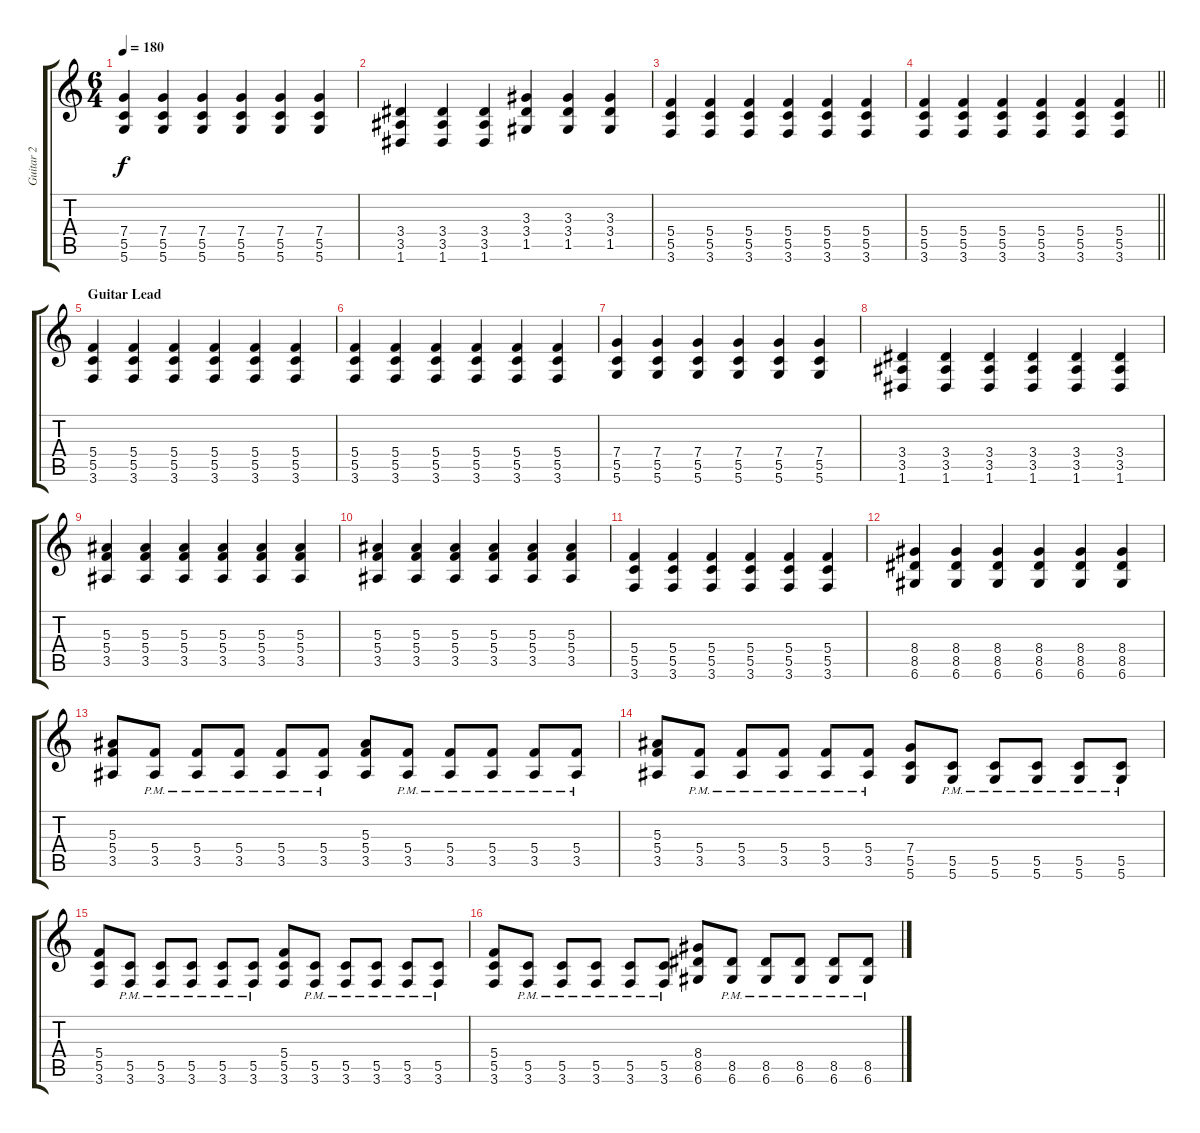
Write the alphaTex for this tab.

\track ("Guitar 2" "Guitar 2") {instrument distortionguitar}
\staff {score tabs}
\tuning (D4 A3 F3 C3 G2 D2) {hide}
\ts (6 4)
\tempo 180
\clef g2
\ks c
(7.4 5.5 5.6).4{dy f} (7.4 5.5 5.6).4 (7.4 5.5 5.6).4 (7.4 5.5 5.6).4 (7.4 5.5 5.6).4 (7.4 5.5 5.6).4 |
(3.4 3.5 1.6).4 (3.4 3.5 1.6).4 (3.4 3.5 1.6).4 (3.3 3.4 1.5).4 (3.3 3.4 1.5).4 (3.3 3.4 1.5).4 |
(5.4 5.5 3.6).4 (5.4 5.5 3.6).4 (5.4 5.5 3.6).4 (5.4 5.5 3.6).4 (5.4 5.5 3.6).4 (5.4 5.5 3.6).4 |
\barLineRight lightlight
(5.4 5.5 3.6).4 (5.4 5.5 3.6).4 (5.4 5.5 3.6).4 (5.4 5.5 3.6).4 (5.4 5.5 3.6).4 (5.4 5.5 3.6).4 |
\section ("" "Guitar Lead")
(5.4 5.5 3.6).4 (5.4 5.5 3.6).4 (5.4 5.5 3.6).4 (5.4 5.5 3.6).4 (5.4 5.5 3.6).4 (5.4 5.5 3.6).4 |
(5.4 5.5 3.6).4 (5.4 5.5 3.6).4 (5.4 5.5 3.6).4 (5.4 5.5 3.6).4 (5.4 5.5 3.6).4 (5.4 5.5 3.6).4 |
(7.4 5.5 5.6).4 (7.4 5.5 5.6).4 (7.4 5.5 5.6).4 (7.4 5.5 5.6).4 (7.4 5.5 5.6).4 (7.4 5.5 5.6).4 |
(3.4 3.5 1.6).4 (3.4 3.5 1.6).4 (3.4 3.5 1.6).4 (3.4 3.5 1.6).4 (3.4 3.5 1.6).4 (3.4 3.5 1.6).4 |
(5.3 5.4 3.5).4 (5.3 5.4 3.5).4 (5.3 5.4 3.5).4 (5.3 5.4 3.5).4 (5.3 5.4 3.5).4 (5.3 5.4 3.5).4 |
(5.3 5.4 3.5).4 (5.3 5.4 3.5).4 (5.3 5.4 3.5).4 (5.3 5.4 3.5).4 (5.3 5.4 3.5).4 (5.3 5.4 3.5).4 |
(5.4 5.5 3.6).4 (5.4 5.5 3.6).4 (5.4 5.5 3.6).4 (5.4 5.5 3.6).4 (5.4 5.5 3.6).4 (5.4 5.5 3.6).4 |
(8.4 8.5 6.6).4 (8.4 8.5 6.6).4 (8.4 8.5 6.6).4 (8.4 8.5 6.6).4 (8.4 8.5 6.6).4 (8.4 8.5 6.6).4 |
(5.3 5.4 3.5).8 (5.4{pm} 3.5{pm}).8 (5.4{pm} 3.5{pm}).8 (5.4{pm} 3.5{pm}).8 (5.4{pm} 3.5{pm}).8 (5.4{pm} 3.5{pm}).8 (5.3 5.4 3.5).8 (5.4{pm} 3.5{pm}).8 (5.4{pm} 3.5{pm}).8 (5.4{pm} 3.5{pm}).8 (5.4{pm} 3.5{pm}).8 (5.4{pm} 3.5{pm}).8 |
(5.3 5.4 3.5).8 (5.4{pm} 3.5{pm}).8 (5.4{pm} 3.5{pm}).8 (5.4{pm} 3.5{pm}).8 (5.4{pm} 3.5{pm}).8 (5.4{pm} 3.5{pm}).8 (7.4 5.5 5.6).8 (5.5{pm} 5.6{pm}).8 (5.5{pm} 5.6{pm}).8 (5.5{pm} 5.6{pm}).8 (5.5{pm} 5.6{pm}).8 (5.5{pm} 5.6{pm}).8 |
(5.4 5.5 3.6).8 (5.5{pm} 3.6{pm}).8 (5.5{pm} 3.6{pm}).8 (5.5{pm} 3.6{pm}).8 (5.5{pm} 3.6{pm}).8 (5.5{pm} 3.6{pm}).8 (5.4 5.5 3.6).8 (5.5{pm} 3.6{pm}).8 (5.5{pm} 3.6{pm}).8 (5.5{pm} 3.6{pm}).8 (5.5{pm} 3.6{pm}).8 (5.5{pm} 3.6{pm}).8 |
(5.4 5.5 3.6).8 (5.5{pm} 3.6{pm}).8 (5.5{pm} 3.6{pm}).8 (5.5{pm} 3.6{pm}).8 (5.5{pm} 3.6{pm}).8 (5.5{pm} 3.6{pm}).8 (8.4 8.5 6.6).8 (8.5{pm} 6.6{pm}).8 (8.5{pm} 6.6{pm}).8 (8.5{pm} 6.6{pm}).8 (8.5{pm} 6.6{pm}).8 (8.5{pm} 6.6{pm}).8
